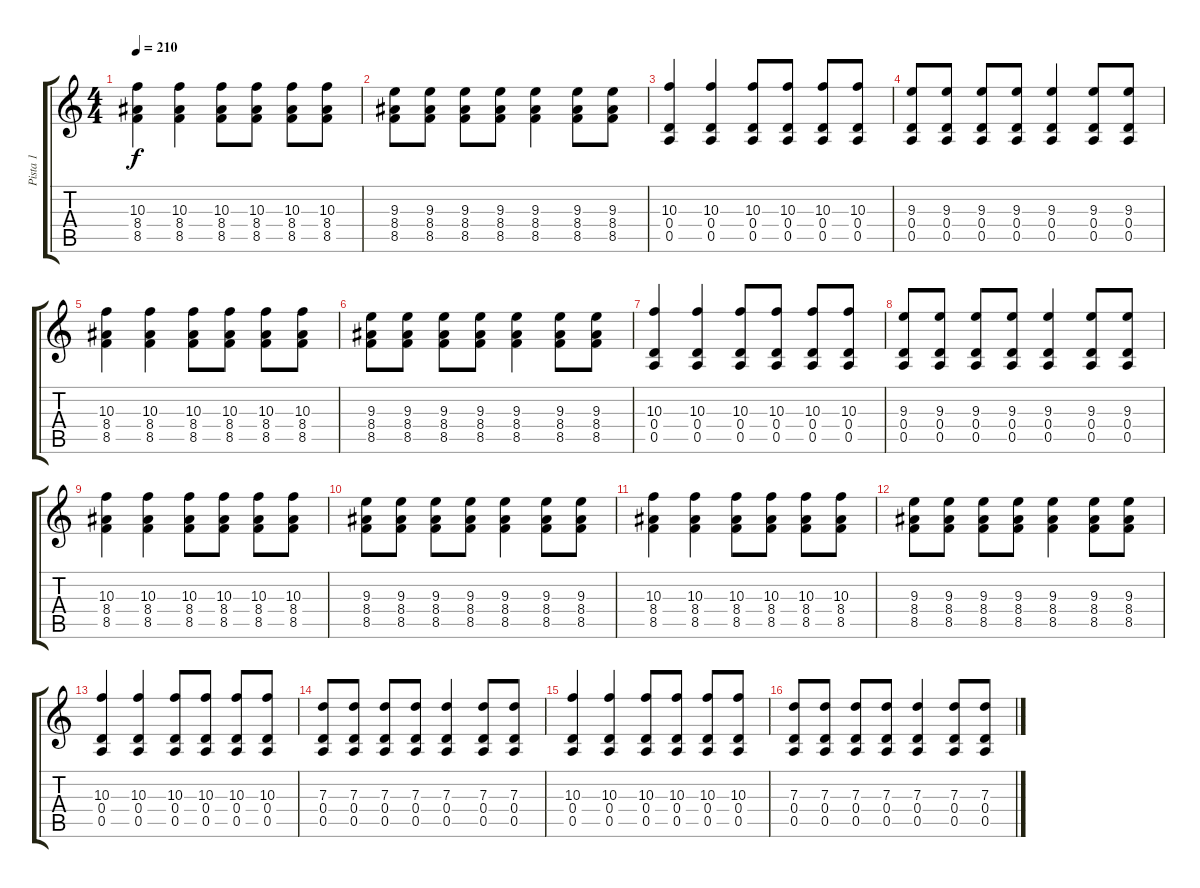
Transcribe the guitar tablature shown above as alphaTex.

\track ("Pista 1" "Pista 1") {instrument overdrivenguitar}
\staff {score tabs}
\tuning (E4 B3 G3 D3 A2 D2) {hide}
\ts (4 4)
\tempo 210
\clef g2
\ks c
(10.3 8.4 8.5).4{dy f instrument electricguitarclean} (10.3 8.4 8.5).4 (10.3 8.4 8.5).8 (10.3 8.4 8.5).8 (10.3 8.4 8.5).8 (10.3 8.4 8.5).8 |
(9.3 8.4 8.5).8 (9.3 8.4 8.5).8 (9.3 8.4 8.5).8 (9.3 8.4 8.5).8 (9.3 8.4 8.5).4 (9.3 8.4 8.5).8 (9.3 8.4 8.5).8 |
(10.3 0.4 0.5).4 (10.3 0.4 0.5).4 (10.3 0.4 0.5).8 (10.3 0.4 0.5).8 (10.3 0.4 0.5).8 (10.3 0.4 0.5).8 |
(9.3 0.4 0.5).8 (9.3 0.4 0.5).8 (9.3 0.4 0.5).8 (9.3 0.4 0.5).8 (9.3 0.4 0.5).4 (9.3 0.4 0.5).8 (9.3 0.4 0.5).8 |
(10.3 8.4 8.5).4 (10.3 8.4 8.5).4 (10.3 8.4 8.5).8 (10.3 8.4 8.5).8 (10.3 8.4 8.5).8 (10.3 8.4 8.5).8 |
(9.3 8.4 8.5).8 (9.3 8.4 8.5).8 (9.3 8.4 8.5).8 (9.3 8.4 8.5).8 (9.3 8.4 8.5).4 (9.3 8.4 8.5).8 (9.3 8.4 8.5).8 |
(10.3 0.4 0.5).4 (10.3 0.4 0.5).4 (10.3 0.4 0.5).8 (10.3 0.4 0.5).8 (10.3 0.4 0.5).8 (10.3 0.4 0.5).8 |
(9.3 0.4 0.5).8 (9.3 0.4 0.5).8 (9.3 0.4 0.5).8 (9.3 0.4 0.5).8 (9.3 0.4 0.5).4 (9.3 0.4 0.5).8 (9.3 0.4 0.5).8 |
(10.3 8.4 8.5).4{instrument overdrivenguitar} (10.3 8.4 8.5).4 (10.3 8.4 8.5).8 (10.3 8.4 8.5).8 (10.3 8.4 8.5).8 (10.3 8.4 8.5).8 |
(9.3 8.4 8.5).8 (9.3 8.4 8.5).8 (9.3 8.4 8.5).8 (9.3 8.4 8.5).8 (9.3 8.4 8.5).4 (9.3 8.4 8.5).8 (9.3 8.4 8.5).8 |
(10.3 8.4 8.5).4 (10.3 8.4 8.5).4 (10.3 8.4 8.5).8 (10.3 8.4 8.5).8 (10.3 8.4 8.5).8 (10.3 8.4 8.5).8 |
(9.3 8.4 8.5).8 (9.3 8.4 8.5).8 (9.3 8.4 8.5).8 (9.3 8.4 8.5).8 (9.3 8.4 8.5).4 (9.3 8.4 8.5).8 (9.3 8.4 8.5).8 |
(10.3 0.4 0.5).4 (10.3 0.4 0.5).4 (10.3 0.4 0.5).8 (10.3 0.4 0.5).8 (10.3 0.4 0.5).8 (10.3 0.4 0.5).8 |
(7.3 0.4 0.5).8 (7.3 0.4 0.5).8 (7.3 0.4 0.5).8 (7.3 0.4 0.5).8 (7.3 0.4 0.5).4 (7.3 0.4 0.5).8 (7.3 0.4 0.5).8 |
(10.3 0.4 0.5).4 (10.3 0.4 0.5).4 (10.3 0.4 0.5).8 (10.3 0.4 0.5).8 (10.3 0.4 0.5).8 (10.3 0.4 0.5).8 |
(7.3 0.4 0.5).8 (7.3 0.4 0.5).8 (7.3 0.4 0.5).8 (7.3 0.4 0.5).8 (7.3 0.4 0.5).4 (7.3 0.4 0.5).8 (7.3 0.4 0.5).8
